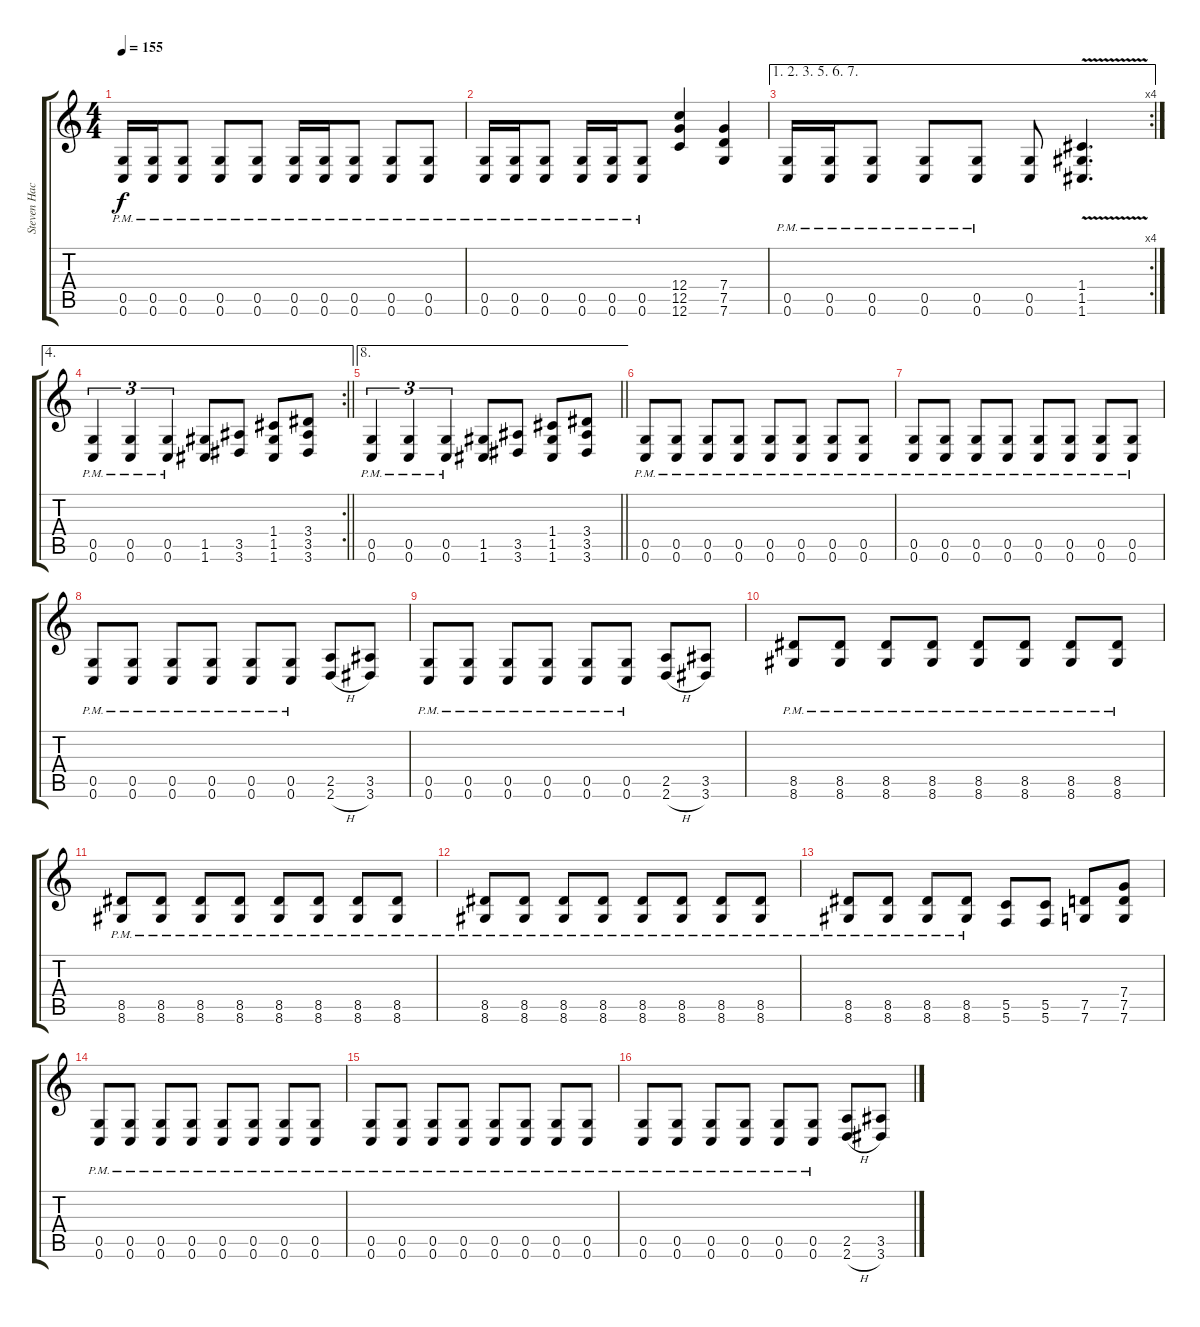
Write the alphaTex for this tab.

\track ("Steven Hackney 2" "Steven Hac") {instrument distortionguitar}
\staff {score tabs}
\tuning (D4 A3 F3 C3 G2 C2) {hide}
\ts (4 4)
\tempo 155
\clef g2
\ks c
(0.5{pm} 0.6{pm}).16{dy f} (0.5{pm} 0.6{pm}).16 (0.5{pm} 0.6).8 (0.5{pm} 0.6).8 (0.5{pm} 0.6).8 (0.5{pm} 0.6{pm}).16 (0.5{pm} 0.6{pm}).16 (0.5{pm} 0.6).8 (0.5{pm} 0.6).8 (0.5{pm} 0.6).8 |
(0.5{pm} 0.6).16 (0.5{pm} 0.6).16 (0.5{pm} 0.6).8 (0.5{pm} 0.6).16 (0.5{pm} 0.6).16 (0.5{pm} 0.6).8 (12.4 12.5 12.6).4 (7.4 7.5 7.6).4 |
\ae (1 2 3 5 6 7)
\rc 4
(0.5{pm} 0.6{pm}).16 (0.5{pm} 0.6{pm}).16 (0.5{pm} 0.6).8 (0.5{pm} 0.6).8 (0.5{pm} 0.6).8 (0.5 0.6).8 (1.4 1.5{v} 1.6{v}).4{d} |
\ae 4
\rc 2
\barLineRight lightlight
(0.5{pm} 0.6).4{tu (3 2)} (0.5{pm} 0.6).4{tu (3 2)} (0.5{pm} 0.6).4{tu (3 2)} (1.5 1.6).8 (3.5 3.6).8 (1.4 1.5 1.6).8 (3.4 3.5 3.6).8 |
\ae 8
\barLineRight lightlight
(0.5{pm} 0.6).4{tu (3 2)} (0.5{pm} 0.6).4{tu (3 2)} (0.5{pm} 0.6).4{tu (3 2)} (1.5 1.6).8 (3.5 3.6).8 (1.4 1.5 1.6).8 (3.4 3.5 3.6).8 |
(0.5{pm} 0.6).8 (0.5{pm} 0.6).8 (0.5{pm} 0.6).8 (0.5{pm} 0.6).8 (0.5{pm} 0.6).8 (0.5{pm} 0.6).8 (0.5{pm} 0.6).8 (0.5{pm} 0.6).8 |
(0.5{pm} 0.6).8 (0.5{pm} 0.6).8 (0.5{pm} 0.6).8 (0.5{pm} 0.6).8 (0.5{pm} 0.6).8 (0.5{pm} 0.6).8 (0.5{pm} 0.6).8 (0.5{pm} 0.6).8 |
(0.5{pm} 0.6).8 (0.5{pm} 0.6).8 (0.5{pm} 0.6).8 (0.5{pm} 0.6).8 (0.5{pm} 0.6).8 (0.5{pm} 0.6).8 (2.5 2.6{h}).8 (3.5 3.6).8 |
(0.5{pm} 0.6).8 (0.5{pm} 0.6).8 (0.5{pm} 0.6).8 (0.5{pm} 0.6).8 (0.5{pm} 0.6).8 (0.5{pm} 0.6).8 (2.5 2.6{h}).8 (3.5 3.6).8 |
(8.5{pm} 8.6).8 (8.5{pm} 8.6).8 (8.5{pm} 8.6).8 (8.5{pm} 8.6).8 (8.5{pm} 8.6).8 (8.5{pm} 8.6).8 (8.5{pm} 8.6).8 (8.5{pm} 8.6).8 |
(8.5{pm} 8.6).8 (8.5{pm} 8.6).8 (8.5{pm} 8.6).8 (8.5{pm} 8.6).8 (8.5{pm} 8.6).8 (8.5{pm} 8.6).8 (8.5{pm} 8.6).8 (8.5{pm} 8.6).8 |
(8.5{pm} 8.6).8 (8.5{pm} 8.6).8 (8.5{pm} 8.6).8 (8.5{pm} 8.6).8 (8.5{pm} 8.6).8 (8.5{pm} 8.6).8 (8.5{pm} 8.6).8 (8.5{pm} 8.6).8 |
(8.5{pm} 8.6).8 (8.5{pm} 8.6).8 (8.5{pm} 8.6).8 (8.5{pm} 8.6).8 (5.5 5.6).8 (5.5 5.6).8 (7.5 7.6).8 (7.4 7.5 7.6).8 |
(0.5{pm} 0.6).8 (0.5{pm} 0.6).8 (0.5{pm} 0.6).8 (0.5{pm} 0.6).8 (0.5{pm} 0.6).8 (0.5{pm} 0.6).8 (0.5{pm} 0.6).8 (0.5{pm} 0.6).8 |
(0.5{pm} 0.6).8 (0.5{pm} 0.6).8 (0.5{pm} 0.6).8 (0.5{pm} 0.6).8 (0.5{pm} 0.6).8 (0.5{pm} 0.6).8 (0.5{pm} 0.6).8 (0.5{pm} 0.6).8 |
(0.5{pm} 0.6).8 (0.5{pm} 0.6).8 (0.5{pm} 0.6).8 (0.5{pm} 0.6).8 (0.5{pm} 0.6).8 (0.5{pm} 0.6).8 (2.5 2.6{h}).8 (3.5 3.6).8
